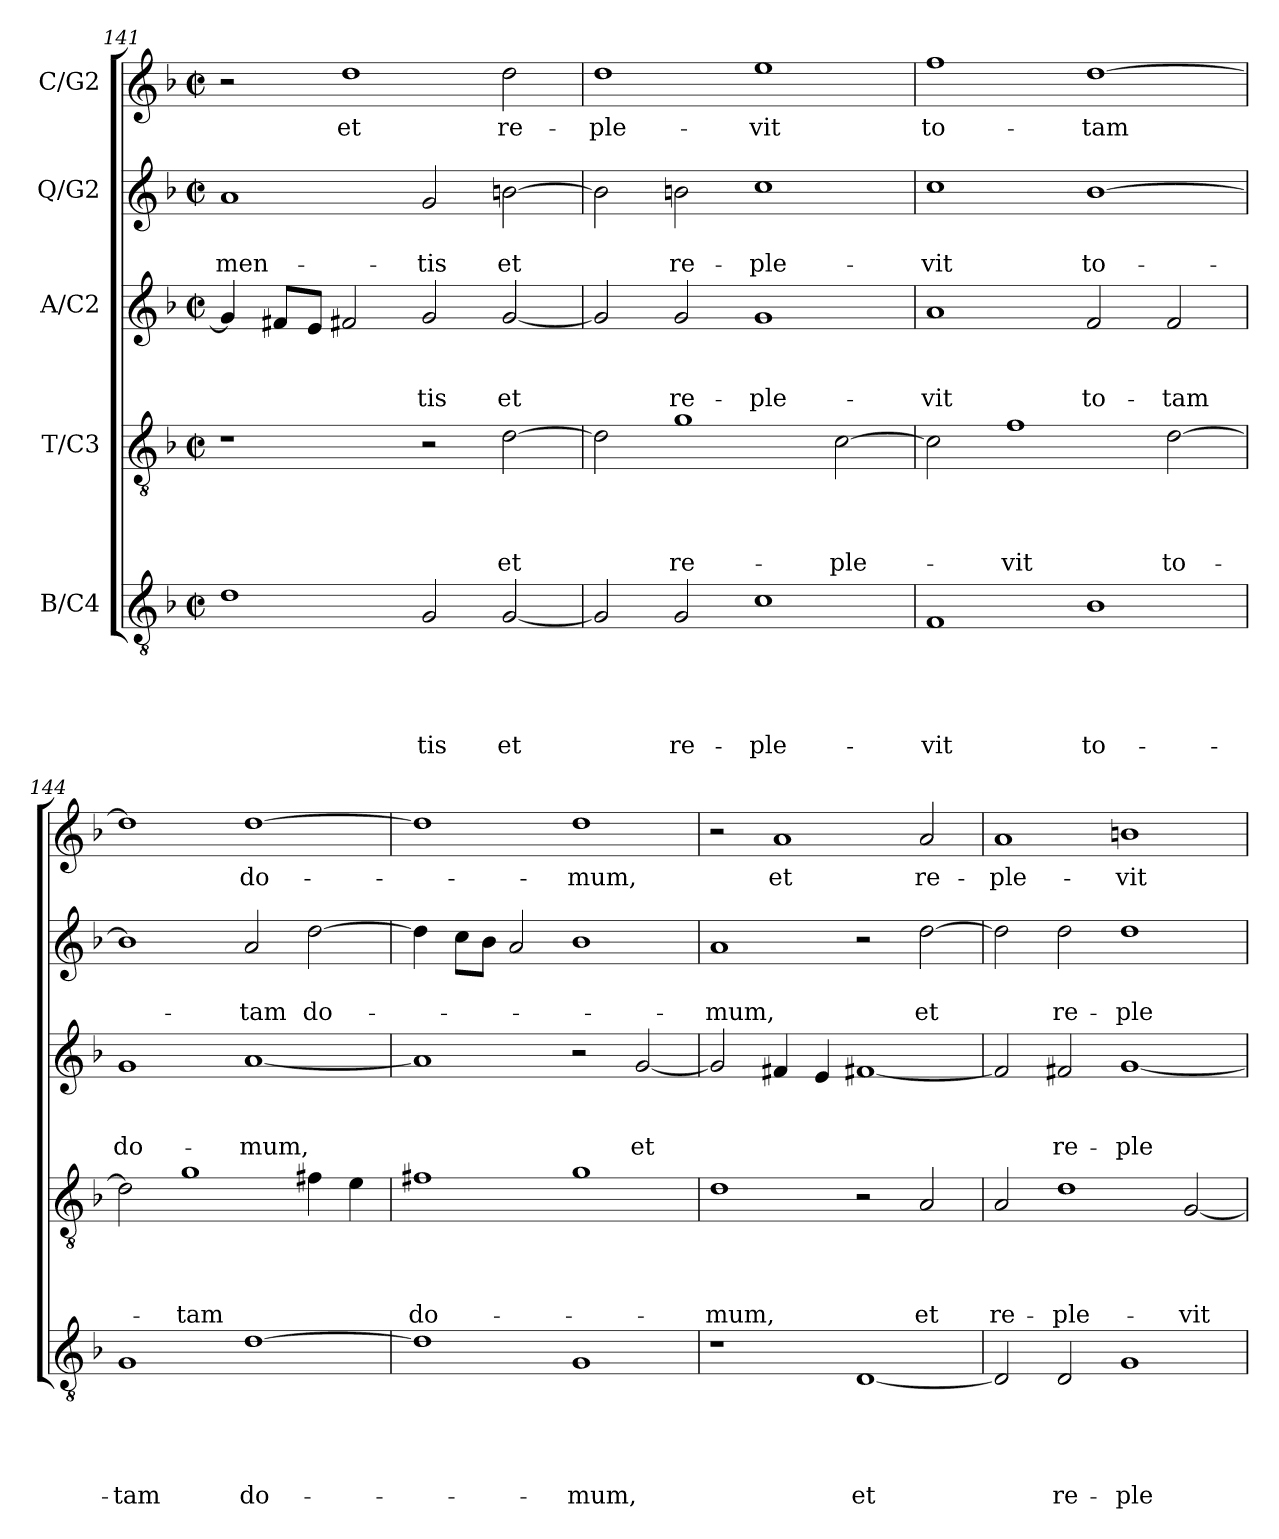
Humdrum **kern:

**kern	**text	**text	**text	**text	**text	**kern	**text	**text	**text	**text	**kern	**text	**text	**text	**kern	**text	**text	**kern	**text
*part5	*part5	*part5	*part5	*part5	*part5	*part4	*part4	*part4	*part4	*part4	*part3	*part3	*part3	*part3	*part2	*part2	*part2	*part1	*part1
*staff5	*staff5	*staff5	*staff5	*staff5	*staff5	*staff4	*staff4	*staff4	*staff4	*staff4	*staff3	*staff3	*staff3	*staff3	*staff2	*staff2	*staff2	*staff1	*staff1
*I"B/C4	*	*	*	*	*	*I"T/C3	*	*	*	*	*I"A/C2	*	*	*	*I"Q/G2	*	*	*I"C/G2	*
!!LO:LB:g=z
*clefGv2	*	*	*	*	*	*clefGv2	*	*	*	*	*clefG2	*	*	*	*clefG2	*	*	*clefG2	*
*k[b-]	*	*	*	*	*	*k[b-]	*	*	*	*	*k[b-]	*	*	*	*k[b-]	*	*	*k[b-]	*
*F:	*	*	*	*	*	*F:	*	*	*	*	*F:	*	*	*	*F:	*	*	*F:	*
*M2/2	*	*	*	*	*	*M2/2	*	*	*	*	*M2/2	*	*	*	*M2/2	*	*	*M2/2	*
*met(c|)	*	*	*	*	*	*met(c|)	*	*	*	*	*met(c|)	*	*	*	*met(c|)	*	*	*met(c|)	*
=141	=141	=141	=141	=141	=141	=141	=141	=141	=141	=141	=141	=141	=141	=141	=141	=141	=141	=141	=141
!	!	!	!	!	!	!	!	!	!	!	!	!	!	!	!	!	!LO:LY:b	!	!
1d	.	.	.	.	.	1r	.	.	.	.	4g/]	.	.	.	1a	.	-men-	2r	.
.	.	.	.	.	.	.	.	.	.	.	8f#/L	.	.	.	.	.	.	.	.
.	.	.	.	.	.	.	.	.	.	.	8e/J	.	.	.	.	.	.	.	.
!	!	!	!	!	!	!	!	!	!	!	!	!	!	!	!	!	!	!	!LO:LY:b
.	.	.	.	.	.	.	.	.	.	.	2f#X/	.	.	.	.	.	.	1dd	et
!	!	!	!	!	!LO:LY:b	!	!	!	!	!	!	!	!	!LO:LY:b	!	!	!LO:LY:b	!	!
2G/	.	.	.	.	-tis	2r	.	.	.	.	2g/	.	.	-tis	2g/	.	-tis	.	.
!	!	!	!	!	!LO:LY:b	!	!	!	!	!LO:LY:b	!	!	!	!LO:LY:b	!	!	!LO:LY:b	!	!LO:LY:b
[2G/	.	.	.	.	et	[2d\	.	.	.	et	[2g/	.	.	et	[2bn\	.	et	2dd\	re-
=142	=142	=142	=142	=142	=142	=142	=142	=142	=142	=142	=142	=142	=142	=142	=142	=142	=142	=142	=142
!	!	!	!	!	!	!	!	!	!	!	!	!	!	!	!	!	!	!	!LO:LY:b
2G/]	.	.	.	.	.	2d\]	.	.	.	.	2g/]	.	.	.	2b\]	.	.	1dd	-ple-
!	!	!	!	!	!LO:LY:b	!	!	!	!	!LO:LY:b	!	!	!	!LO:LY:b	!	!	!LO:LY:b	!	!
2G/	.	.	.	.	re-	1g	.	.	.	re-	2g/	.	.	re-	2bn\	.	re-	.	.
!	!	!	!	!	!LO:LY:b	!	!	!	!	!	!	!	!	!LO:LY:b	!	!	!LO:LY:b	!	!LO:LY:b
1c	.	.	.	.	-ple-	.	.	.	.	.	1g	.	.	-ple-	1cc	.	-ple-	1ee	-vit
!	!	!	!	!	!	!	!	!	!	!LO:LY:b	!	!	!	!	!	!	!	!	!
.	.	.	.	.	.	[2c\	.	.	.	-ple-	.	.	.	.	.	.	.	.	.
=143	=143	=143	=143	=143	=143	=143	=143	=143	=143	=143	=143	=143	=143	=143	=143	=143	=143	=143	=143
!	!	!	!	!	!LO:LY:b	!	!	!	!	!	!	!	!	!LO:LY:b	!	!	!LO:LY:b	!	!LO:LY:b
1F	.	.	.	.	-vit	2c\]	.	.	.	.	1a	.	.	-vit	1cc	.	-vit	1ff	to-
!	!	!	!	!	!	!	!	!	!	!LO:LY:b	!	!	!	!	!	!	!	!	!
.	.	.	.	.	.	1f	.	.	.	-vit	.	.	.	.	.	.	.	.	.
!	!	!	!	!	!LO:LY:b	!	!	!	!	!	!	!	!	!LO:LY:b	!	!	!LO:LY:b	!	!LO:LY:b
1B-	.	.	.	.	to-	.	.	.	.	.	2f/	.	.	to-	[1b-	.	to-	[1dd	-tam
!	!	!	!	!	!	!	!	!	!	!LO:LY:b	!	!	!	!LO:LY:b	!	!	!	!	!
.	.	.	.	.	.	[2d\	.	.	.	to-	2f/	.	.	-tam	.	.	.	.	.
=144	=144	=144	=144	=144	=144	=144	=144	=144	=144	=144	=144	=144	=144	=144	=144	=144	=144	=144	=144
!	!	!	!	!	!LO:LY:b	!	!	!	!	!	!	!	!	!LO:LY:b	!	!	!	!	!
1G	.	.	.	.	-tam	2d\]	.	.	.	.	1g	.	.	do-	1b-]	.	.	1dd]	.
!	!	!	!	!	!	!	!	!	!	!LO:LY:b	!	!	!	!	!	!	!	!	!
.	.	.	.	.	.	1g	.	.	.	-tam	.	.	.	.	.	.	.	.	.
!	!	!	!	!	!LO:LY:b	!	!	!	!	!	!	!	!	!LO:LY:b	!	!	!LO:LY:b	!	!LO:LY:b
[1d	.	.	.	.	do-	.	.	.	.	.	[1a	.	.	-mum,	2a/	.	-tam	[1dd	do-
!	!	!	!	!	!	!	!	!	!	!	!	!	!	!	!	!	!LO:LY:b	!	!
.	.	.	.	.	.	4f#X\	.	.	.	.	.	.	.	.	[2dd\	.	do-	.	.
.	.	.	.	.	.	4e\	.	.	.	.	.	.	.	.	.	.	.	.	.
=145	=145	=145	=145	=145	=145	=145	=145	=145	=145	=145	=145	=145	=145	=145	=145	=145	=145	=145	=145
!	!	!	!	!	!	!	!	!	!	!LO:LY:b	!	!	!	!	!	!	!	!	!
1d]	.	.	.	.	.	1f#X	.	.	.	do-	1a]	.	.	.	4dd\]	.	.	1dd]	.
.	.	.	.	.	.	.	.	.	.	.	.	.	.	.	8cc\L	.	.	.	.
.	.	.	.	.	.	.	.	.	.	.	.	.	.	.	8b-\J	.	.	.	.
.	.	.	.	.	.	.	.	.	.	.	.	.	.	.	2a/	.	.	.	.
!	!	!	!	!	!LO:LY:b	!	!	!	!	!	!	!	!	!	!	!	!	!	!LO:LY:b
1G	.	.	.	.	-mum,	1g	.	.	.	.	2r	.	.	.	1b-	.	.	1dd	-mum,
!	!	!	!	!	!	!	!	!	!	!	!	!	!	!LO:LY:b	!	!	!	!	!
.	.	.	.	.	.	.	.	.	.	.	[2g/	.	.	et	.	.	.	.	.
!!LO:PB:g=z
=146	=146	=146	=146	=146	=146	=146	=146	=146	=146	=146	=146	=146	=146	=146	=146	=146	=146	=146	=146
!	!	!	!	!	!	!	!	!	!	!LO:LY:b	!	!	!	!	!	!	!LO:LY:b	!	!
1r	.	.	.	.	.	1d	.	.	.	-mum,	2g/]	.	.	.	1a	.	-mum,	2r	.
!	!	!	!	!	!	!	!	!	!	!	!	!	!	!	!	!	!	!	!LO:LY:b
.	.	.	.	.	.	.	.	.	.	.	4f#/	.	.	.	.	.	.	1a	et
.	.	.	.	.	.	.	.	.	.	.	4e/	.	.	.	.	.	.	.	.
!	!	!	!	!	!LO:LY:b	!	!	!	!	!	!	!	!	!	!	!	!	!	!
[1D	.	.	.	.	et	2r	.	.	.	.	[1f#X	.	.	.	2r	.	.	.	.
!	!	!	!	!	!	!	!	!	!	!LO:LY:b	!	!	!	!	!	!	!LO:LY:b	!	!LO:LY:b
.	.	.	.	.	.	2A/	.	.	.	et	.	.	.	.	[2dd\	.	et	2a/	re-
=147	=147	=147	=147	=147	=147	=147	=147	=147	=147	=147	=147	=147	=147	=147	=147	=147	=147	=147	=147
!	!	!	!	!	!	!	!	!	!	!LO:LY:b	!	!	!	!	!	!	!	!	!LO:LY:b
2D/]	.	.	.	.	.	2A/	.	.	.	re-	2f#/]	.	.	.	2dd\]	.	.	1a	-ple-
!	!	!	!	!	!LO:LY:b	!	!	!	!	!LO:LY:b	!	!	!	!LO:LY:b	!	!	!LO:LY:b	!	!
2D/	.	.	.	.	re-	1d	.	.	.	-ple-	2f#X/	.	.	re-	2dd\	.	re-	.	.
!	!	!	!	!	!LO:LY:b	!	!	!	!	!	!	!	!	!LO:LY:b	!	!	!LO:LY:b	!	!LO:LY:b
1G	.	.	.	.	-ple-	.	.	.	.	.	[1g	.	.	-ple-	1dd	.	-ple-	1bn	-vit
!	!	!	!	!	!	!	!	!	!	!LO:LY:b	!	!	!	!	!	!	!	!	!
.	.	.	.	.	.	[2G/	.	.	.	-vit	.	.	.	.	.	.	.	.	.
=	=	=	=	=	=	=	=	=	=	=	=	=	=	=	=	=	=	=	=
*-	*-	*-	*-	*-	*-	*-	*-	*-	*-	*-	*-	*-	*-	*-	*-	*-	*-	*-	*-
